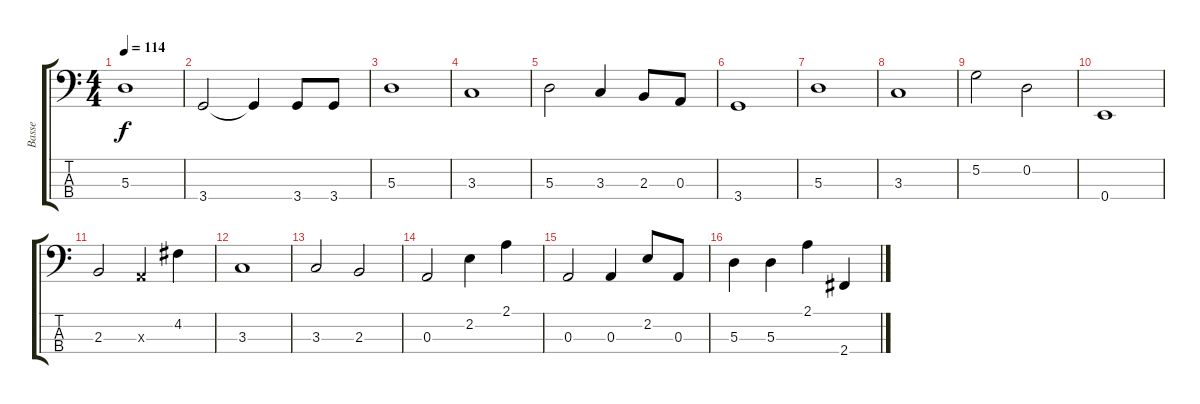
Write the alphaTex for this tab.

\track ("Basse" "Basse") {instrument fretlessbass}
\staff {score tabs}
\tuning (G2 D2 A1 E1) {hide}
\ts (4 4)
\tempo 114
\clef f4
\ks c
5.3.1{dy f} |
3.4.2 3.4{t}.4 3.4.8 3.4.8 |
5.3.1 |
3.3.1 |
5.3.2 3.3.4 2.3.8 0.3.8 |
3.4.1 |
5.3.1 |
3.3.1 |
5.2.2 0.2.2 |
0.4.1 |
2.3.2 0.3{x}.4 4.2.4 |
3.3.1 |
3.3.2 2.3.2 |
0.3.2 2.2.4 2.1.4 |
0.3.2 0.3.4 2.2.8 0.3.8 |
5.3.4 5.3.4 2.1.4 2.4.4
